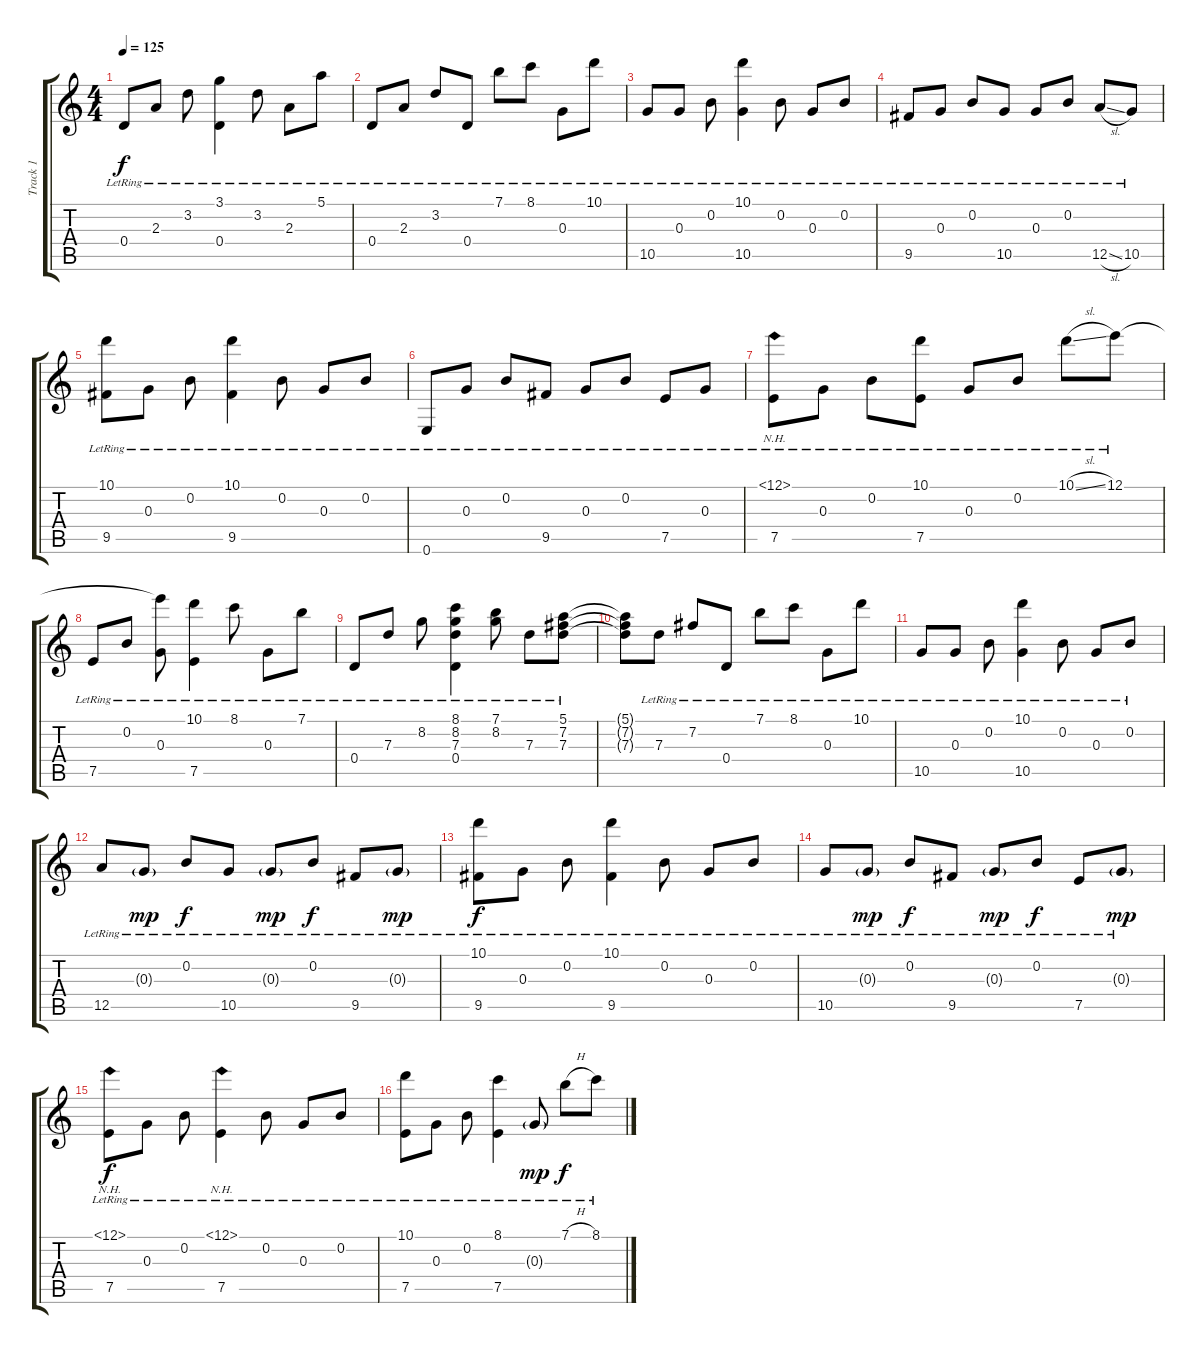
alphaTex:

\track ("Track 1" "Track 1") {instrument acousticguitarsteel}
\staff {score tabs}
\tuning (E4 B3 G3 D3 A2 E2) {hide}
\ts (4 4)
\tempo 125
\clef g2
\ks c
0.4{lr}.8{dy f} 2.3{lr}.8 3.2{lr}.8 (3.1{lr} 0.4{lr}).4 3.2{lr}.8 2.3{lr}.8 5.1{lr}.8 |
0.4{lr}.8 2.3{lr}.8 3.2{lr}.8 0.4{lr}.8 7.1{lr}.8 8.1{lr}.8 0.3{lr}.8 10.1{lr}.8 |
10.5{lr}.8 0.3{lr}.8 0.2{lr}.8 (10.1{lr} 10.5{lr}).4 0.2{lr}.8 0.3{lr}.8 0.2{lr}.8 |
9.5{lr}.8 0.3{lr}.8 0.2{lr}.8 10.5{lr}.8 0.3{lr}.8 0.2{lr}.8 12.5{sl lr}.8 10.5{lr}.8 |
(10.1{lr} 9.5{lr}).8 0.3{lr}.8 0.2{lr}.8 (10.1{lr} 9.5{lr}).4 0.2{lr}.8 0.3{lr}.8 0.2{lr}.8 |
0.6{lr}.8 0.3{lr}.8 0.2{lr}.8 9.5{lr}.8 0.3{lr}.8 0.2{lr}.8 7.5{lr}.8 0.3{lr}.8 |
(12.1{nh lr} 7.5{lr}).8 0.3{lr}.8 0.2{lr}.8 (10.1{lr} 7.5{lr}).8 0.3{lr}.8 0.2{lr}.8 10.1{sl lr}.8 12.1{lr}.8 |
7.5{lr}.8 0.2{lr}.8 (12.1{t} 0.3{lr}).8 (10.1{lr} 7.5{lr}).4 8.1{lr}.8 0.3{lr}.8 7.1{lr}.8 |
0.4{lr}.8 7.3{lr}.8 8.2{lr}.8 (8.1{lr} 8.2{lr} 7.3{lr} 0.4{lr}).4 (7.1{lr} 8.2{lr}).8 7.3{lr}.8 (5.1{lr} 7.2{lr} 7.3{lr}).8 |
(5.1{t} 7.2{t} 7.3{t}).8 7.3{lr}.8 7.2{lr}.8 0.4{lr}.8 7.1{lr}.8 8.1{lr}.8 0.3{lr}.8 10.1{lr}.8 |
10.5{lr}.8 0.3{lr}.8 0.2{lr}.8 (10.1{lr} 10.5{lr}).4 0.2{lr}.8 0.3{lr}.8 0.2{lr}.8 |
12.5{lr}.8 0.3{g lr}.8{dy mp} 0.2{lr}.8{dy f} 10.5{lr}.8 0.3{g lr}.8{dy mp} 0.2{lr}.8{dy f} 9.5{lr}.8 0.3{g lr}.8{dy mp} |
(10.1{lr} 9.5{lr}).8{dy f} 0.3{lr}.8 0.2{lr}.8 (10.1{lr} 9.5{lr}).4 0.2{lr}.8 0.3{lr}.8 0.2{lr}.8 |
10.5{lr}.8 0.3{g lr}.8{dy mp} 0.2{lr}.8{dy f} 9.5{lr}.8 0.3{g lr}.8{dy mp} 0.2{lr}.8{dy f} 7.5{lr}.8 0.3{g lr}.8{dy mp} |
(12.1{nh lr} 7.5{lr}).8{dy f} 0.3{lr}.8 0.2{lr}.8 (12.1{nh lr} 7.5{lr}).4 0.2{lr}.8 0.3{lr}.8 0.2{lr}.8 |
(10.1{lr} 7.5{lr}).8 0.3{lr}.8 0.2{lr}.8 (8.1{lr} 7.5{lr}).4 0.3{g lr}.8{dy mp} 7.1{h lr}.8{dy f} 8.1{lr}.8
